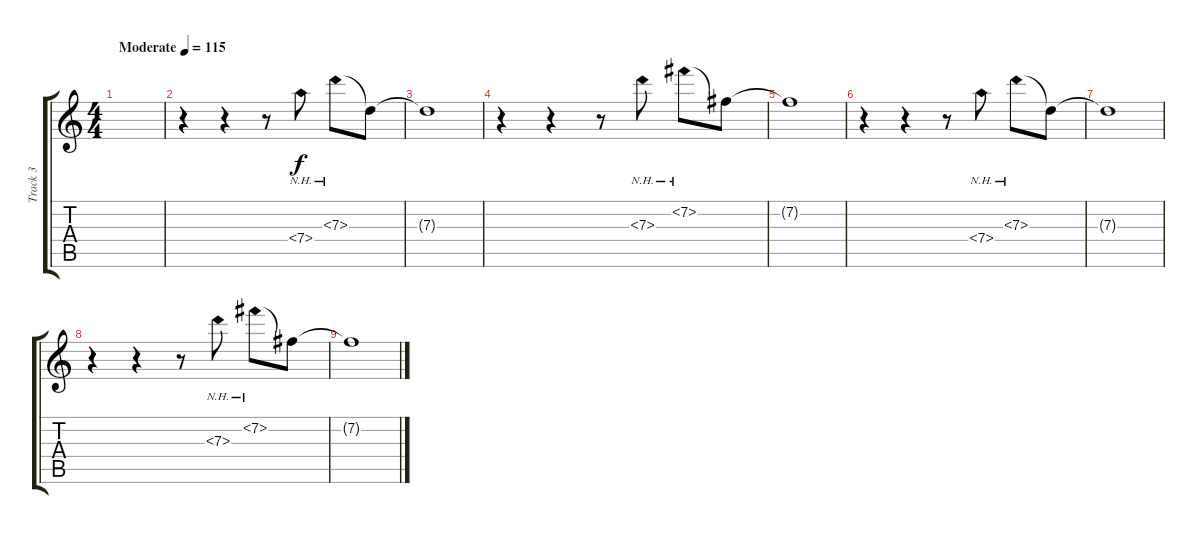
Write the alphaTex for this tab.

\track ("Track 3" "Track 3") {instrument acousticguitarsteel}
\staff {score tabs}
\tuning (E4 B3 G3 D3 A2 E2) {hide}
\ts (4 4)
\tempo (115 "Moderate")
\clef g2
\ks c
|
r.4 r.4 r.8 7.4{nh}.8 7.3{nh}.8 7.3{t}.8 |
7.3{t}.1 |
r.4 r.4 r.8 7.3{nh}.8 7.2{nh}.8 7.2{t}.8 |
7.2{t}.1 |
r.4 r.4 r.8 7.4{nh}.8 7.3{nh}.8 7.3{t}.8 |
7.3{t}.1 |
r.4 r.4 r.8 7.3{nh}.8 7.2{nh}.8 7.2{t}.8 |
7.2{t}.1
